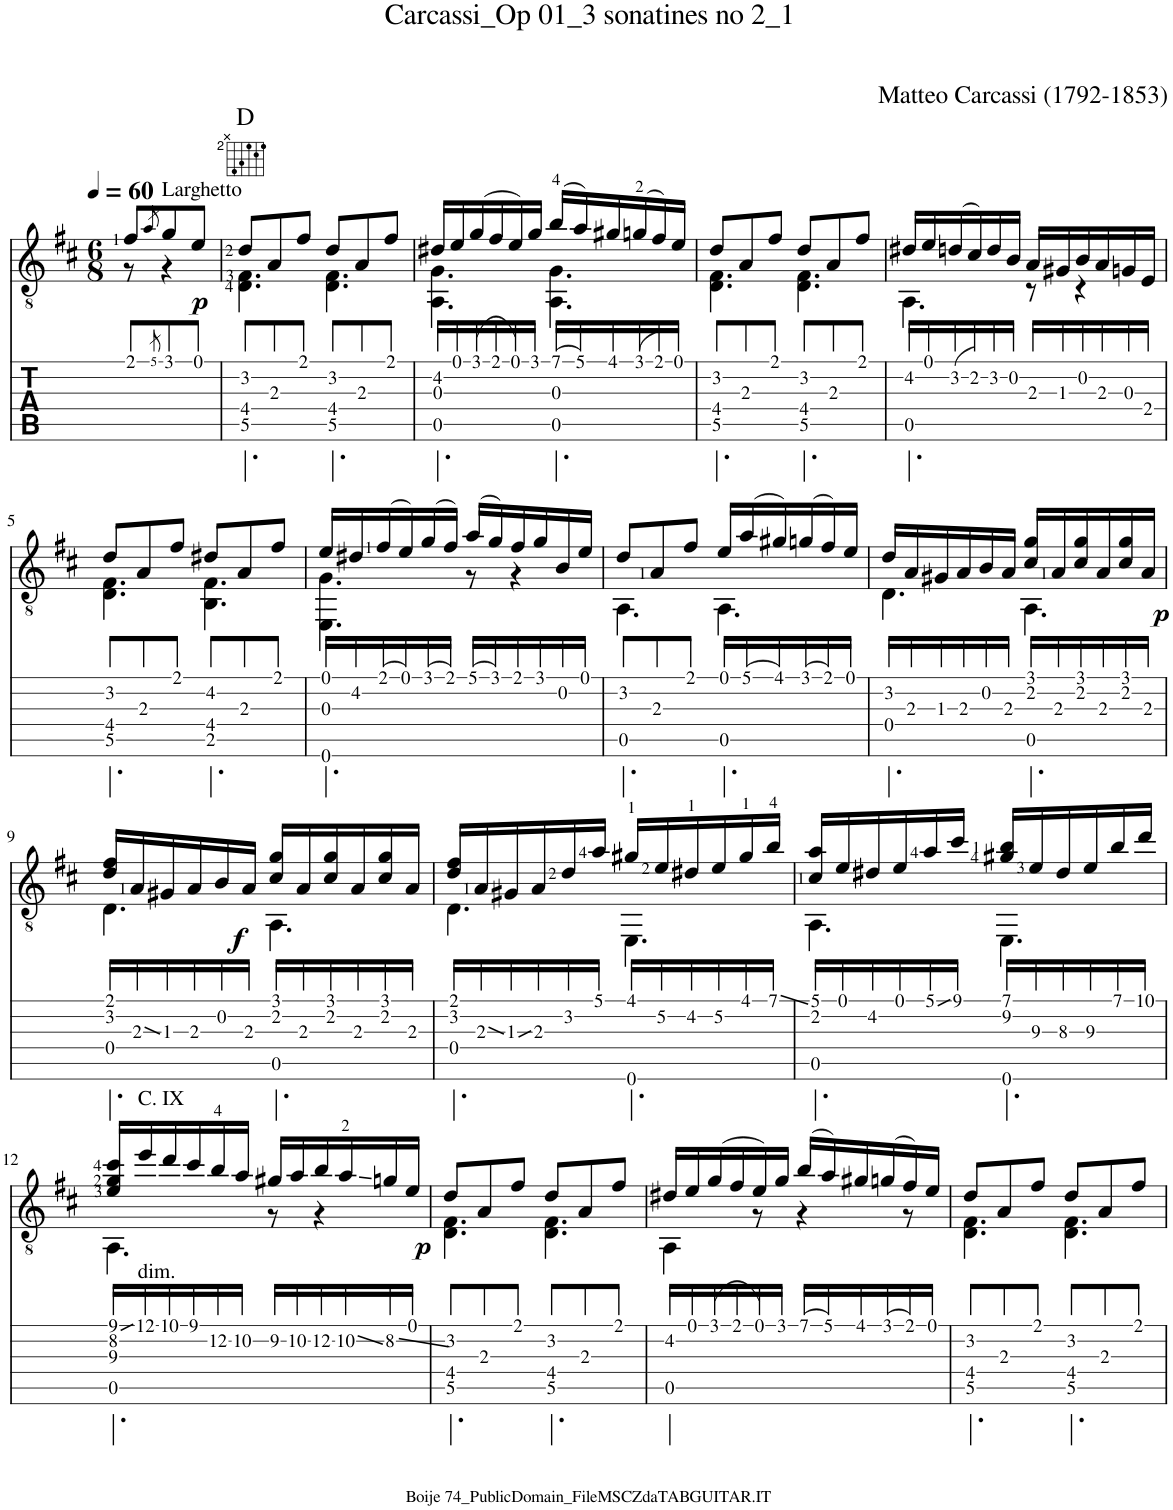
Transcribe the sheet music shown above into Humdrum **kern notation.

**kern	**kern	**dynam	**harte
*part2	*part1	*part1	*part1
*staff2	*staff1	*staff1	*
*I"Chitarra classica (Intavolatura)	*I"Guitar	*	*
*stria6	*	*	*
*	*clefGv2	*	*
*k[f#c#]	*k[f#c#]	*	*
*M6/8	*M6/8	*	*
*MM60	*MM60	*	*
=	=	=	=
*^	*^	*	*
8f#/L	8r	8f#/L	8r	.	.
8qa/	.	8qa/	.	.	.
!	!	!LO:TX:a:t=Larghetto	!	!	!
8g/	4r	8g/	4r	.	.
!	!	!	!	!LO:DY:b	!
8e/J	.	8e/J	.	p	.
=1	=1	=1	=1	=1	=1
8d/L	4.D\ 4.F#\	8d/L	4.D\ 4.F#\	.	D:maj
8A/	.	8A/	.	.	.
8f#/J	.	8f#/J	.	.	.
8d/L	4.D\ 4.F#\	8d/L	4.D\ 4.F#\	.	.
8A/	.	8A/	.	.	.
8f#/J	.	8f#/J	.	.	.
=2	=2	=2	=2	=2	=2
16d#X/LL	4.AA\ 4.G\	16d#X/LL	4.AA\ 4.G\	.	.
16e/	.	16e/	.	.	.
(16g/	.	(16g/	.	.	.
16f#/	.	16f#/	.	.	.
16e/)	.	16e/)	.	.	.
16g/JJ	.	16g/JJ	.	.	.
(16b/LL	4.AA\ 4.G\	(16b/LL	4.AA\ 4.G\	.	.
16a/)	.	16a/)	.	.	.
16g#X/	.	16g#X/	.	.	.
(16gn/	.	(16gn/	.	.	.
16f#/)	.	16f#/)	.	.	.
16e/JJ	.	16e/JJ	.	.	.
=3	=3	=3	=3	=3	=3
8d/L	4.D\ 4.F#\	8d/L	4.D\ 4.F#\	.	.
8A/	.	8A/	.	.	.
8f#/J	.	8f#/J	.	.	.
8d/L	4.D\ 4.F#\	8d/L	4.D\ 4.F#\	.	.
8A/	.	8A/	.	.	.
8f#/J	.	8f#/J	.	.	.
=4	=4	=4	=4	=4	=4
16d#X/LL	4.AA\	16d#X/LL	4.AA\	.	.
16e/	.	16e/	.	.	.
(16dn/	.	(16dn/	.	.	.
16c#/)	.	16c#/)	.	.	.
16d/	.	16d/	.	.	.
16B/JJ	.	16B/JJ	.	.	.
16A/LL	8r	16A/LL	8r	.	.
16G#X/	.	16G#X/	.	.	.
16B/	4r	16B/	4r	.	.
16A/	.	16A/	.	.	.
16Gn/	.	16Gn/	.	.	.
16E/JJ	.	16E/JJ	.	.	.
!!LO:LB:g=z	!!
=5	=5	=5	=5	=5	=5
8d/L	4.D\ 4.F#\	8d/L	4.D\ 4.F#\	.	.
8A/	.	8A/	.	.	.
8f#/J	.	8f#/J	.	.	.
8d#X/L	4.BB\ 4.F#\	8d#X/L	4.BB\ 4.F#\	.	.
8A/	.	8A/	.	.	.
8f#/J	.	8f#/J	.	.	.
=6	=6	=6	=6	=6	=6
16e/LL	4.EE\ 4.G\	16e/LL	4.EE\ 4.G\	.	.
16d#X/	.	16d#X/	.	.	.
(16f#/	.	(16f#/	.	.	.
16e/)	.	16e/)	.	.	.
(16g/	.	(16g/	.	.	.
16f#/JJ)	.	16f#/JJ)	.	.	.
(16a/LL	8r	(16a/LL	8r	.	.
16g/)	.	16g/)	.	.	.
16f#/	4r	16f#/	4r	.	.
16g/	.	16g/	.	.	.
16B/	.	16B/	.	.	.
16e/JJ	.	16e/JJ	.	.	.
=7	=7	=7	=7	=7	=7
8d/L	4.AA\	8d/L	4.AA\	.	.
8A/	.	8A/	.	.	.
8f#/J	.	8f#/J	.	.	.
16e/LL	4.AA\	16e/LL	4.AA\	.	.
(16a/	.	(16a/	.	.	.
16g#X/)	.	16g#X/)	.	.	.
(16gn/	.	(16gn/	.	.	.
16f#/)	.	16f#/)	.	.	.
16e/JJ	.	16e/JJ	.	.	.
=8	=8	=8	=8	=8	=8
16d/LL	4.D\	16d/LL	4.D\	.	.
16A/	.	16A/	.	.	.
16G#X/	.	16G#X/	.	.	.
16A/	.	16A/	.	.	.
16B/	.	16B/	.	.	.
16A/JJ	.	16A/JJ	.	.	.
16c#/ 16g/LL	4.AA\	16c#/ 16g/LL	4.AA\	.	.
16A/	.	16A/	.	.	.
16c#/ 16g/	.	16c#/ 16g/	.	.	.
16A/	.	16A/	.	.	.
16c#/ 16g/	.	16c#/ 16g/	.	.	.
!	!	!	!	!LO:DY:b	!
16A/JJ	.	16A/JJ	.	p	.
!!LO:LB:g=z	!!
=9	=9	=9	=9	=9	=9
16d/ 16f#/LL	4.D\	16d/ 16f#/LL	4.D\	.	.
16A/	.	16A/	.	.	.
16G#X/	.	16G#X/	.	.	.
16A/	.	16A/	.	.	.
16B/	.	16B/	.	.	.
!	!	!	!	!LO:DY:b	!
16A/JJ	.	16A/JJ	.	f	.
16c#/ 16g/LL	4.AA\	16c#/ 16g/LL	4.AA\	.	.
16A/	.	16A/	.	.	.
16c#/ 16g/	.	16c#/ 16g/	.	.	.
16A/	.	16A/	.	.	.
16c#/ 16g/	.	16c#/ 16g/	.	.	.
16A/JJ	.	16A/JJ	.	.	.
=10	=10	=10	=10	=10	=10
16d/ 16f#/LL	4.D\	16d/ 16f#/LL	4.D\	.	.
16A/	.	16A/	.	.	.
16G#X/	.	16G#X/	.	.	.
16A/	.	16A/	.	.	.
16d/	.	16d/	.	.	.
16a/JJ	.	16a/JJ	.	.	.
16g#X/LL	4.EE\	16g#X/LL	4.EE\	.	.
16e/	.	16e/	.	.	.
16d#X/	.	16d#X/	.	.	.
16e/	.	16e/	.	.	.
16g#/	.	16g#/	.	.	.
16b/JJ	.	16b/JJ	.	.	.
=11	=11	=11	=11	=11	=11
16c#/ 16a/LL	4.AA\	16c#/ 16a/LL	4.AA\	.	.
16e/	.	16e/	.	.	.
16d#X/	.	16d#X/	.	.	.
16e/	.	16e/	.	.	.
16a/	.	16a/	.	.	.
16cc#/JJ	.	16cc#/JJ	.	.	.
16g#X/ 16b/LL	4.EE\	16g#X/ 16b/LL	4.EE\	.	.
16e/	.	16e/	.	.	.
16d#/	.	16d#/	.	.	.
16e/	.	16e/	.	.	.
16b/	.	16b/	.	.	.
16dd/JJ	.	16dd/JJ	.	.	.
!!LO:LB:g=z	!!
=12	=12	=12	=12	=12	=12
16e/ 16g/ 16cc#/LL	4.AA\	16e/ 16g/ 16cc#/LL	4.AA\	.	.
!	!	!LO:TX:b:t=dim.	!	!	!
!	!	!LO:TX:a:t=C. IX	!	!	!
16ee/	.	16ee/	.	.	.
16dd/	.	16dd/	.	.	.
16cc#/	.	16cc#/	.	.	.
16b/	.	16b/	.	.	.
16a/JJ	.	16a/JJ	.	.	.
16g#X/LL	8r	16g#X/LL	8r	.	.
16a/	.	16a/	.	.	.
16b/	4r	16b/	4r	.	.
16a/	.	16a/	.	.	.
16gn/	.	16gn/	.	.	.
16e/JJ	.	16e/JJ	.	.	.
=13	=13	=13	=13	=13	=13
!	!	!	!	!LO:DY:b	!
8d/L	4.D\ 4.F#\	8d/L	4.D\ 4.F#\	p	.
8A/	.	8A/	.	.	.
8f#/J	.	8f#/J	.	.	.
8d/L	4.D\ 4.F#\	8d/L	4.D\ 4.F#\	.	.
8A/	.	8A/	.	.	.
8f#/J	.	8f#/J	.	.	.
=14	=14	=14	=14	=14	=14
16d#X/LL	4AA\	16d#X/LL	4AA\	.	.
16e/	.	16e/	.	.	.
(16g/	.	(16g/	.	.	.
16f#/	.	16f#/	.	.	.
16e/)	8r	16e/)	8r	.	.
16g/JJ	.	16g/JJ	.	.	.
(16b/LL	4r	(16b/LL	4r	.	.
16a/)	.	16a/)	.	.	.
16g#X/	.	16g#X/	.	.	.
(16gn/	.	(16gn/	.	.	.
16f#/)	8r	16f#/)	8r	.	.
16e/JJ	.	16e/JJ	.	.	.
=15	=15	=15	=15	=15	=15
8d/L	4.D\ 4.F#\	8d/L	4.D\ 4.F#\	.	.
8A/	.	8A/	.	.	.
8f#/J	.	8f#/J	.	.	.
8d/L	4.D\ 4.F#\	8d/L	4.D\ 4.F#\	.	.
8A/	.	8A/	.	.	.
8f#/J	.	8f#/J	.	.	.
*v	*v	*	*	*	*
*	*v	*v	*	*
=	=	=	=
*-	*-	*-	*-
